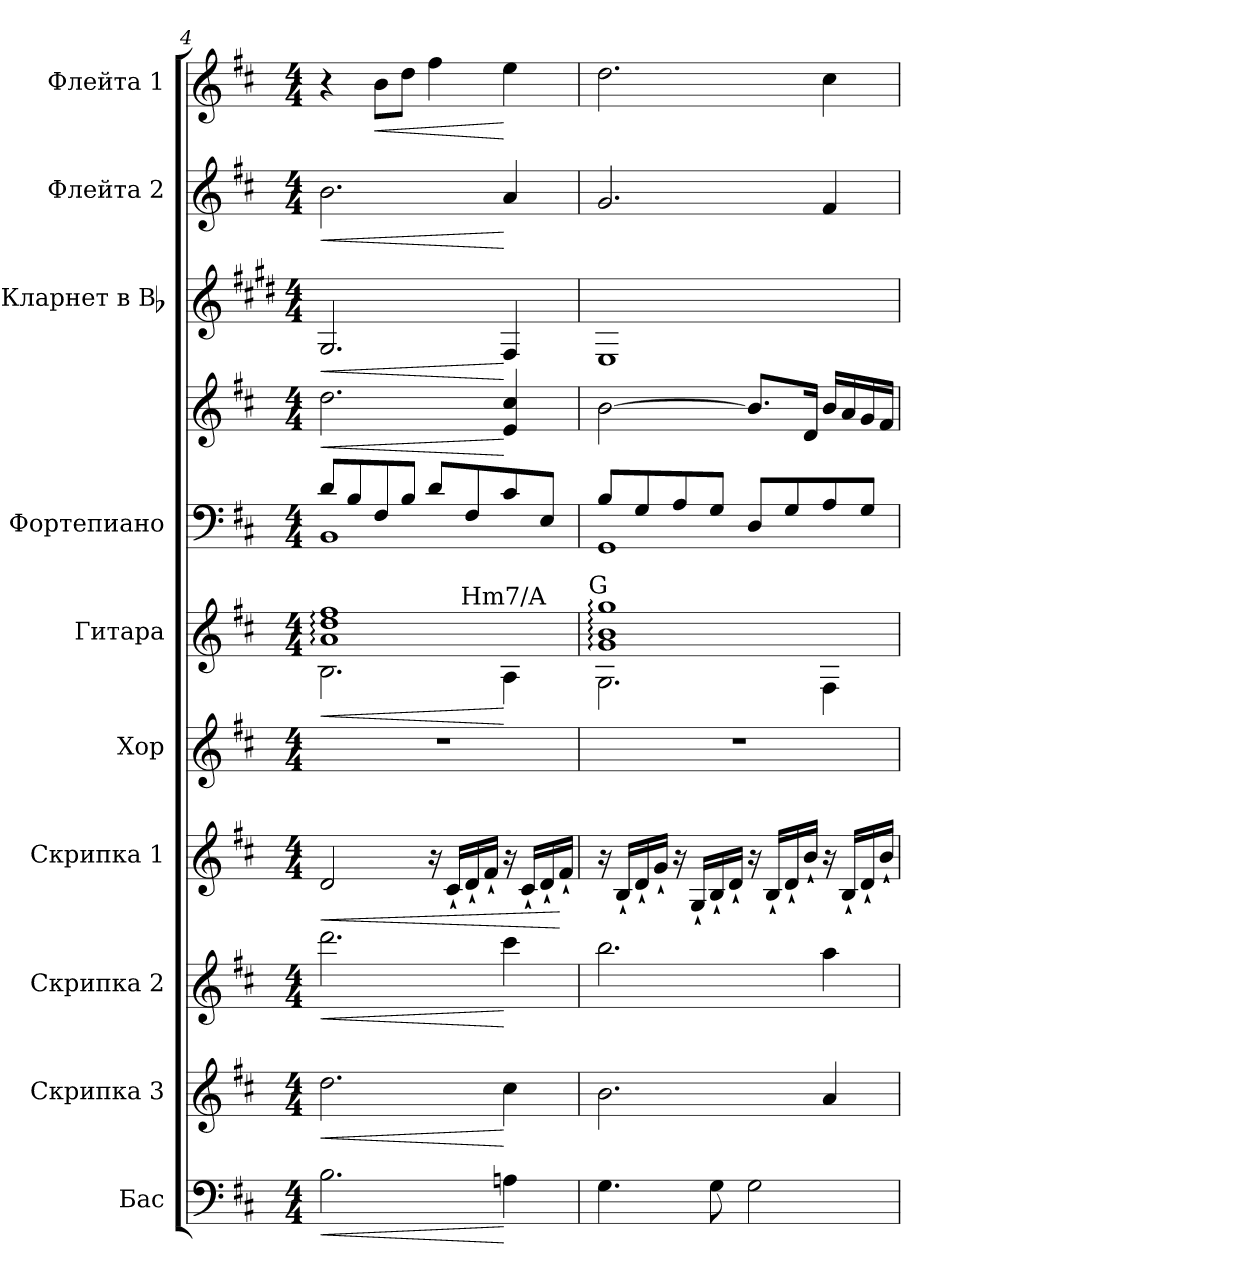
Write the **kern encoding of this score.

**kern	**dynam	**kern	**dynam	**kern	**dynam	**kern	**dynam	**kern	**kern	**dynam	**kern	**kern	**dynam	**kern	**dynam	**kern	**dynam	**kern	**dynam
*part10	*part10	*part9	*part9	*part8	*part8	*part7	*part7	*part6	*part5	*part5	*part4	*part4	*part4	*part3	*part3	*part2	*part2	*part1	*part1
*staff11	*staff11	*staff10	*staff10	*staff9	*staff9	*staff8	*staff8	*staff7	*staff6	*staff6	*staff5	*staff4	*staff4/5	*staff3	*staff3	*staff2	*staff2	*staff1	*staff1
*I"Бас	*	*I"Скрипка 3	*	*I"Скрипка 2	*	*I"Скрипка 1	*	*I"Хор	*I"Гитара	*	*I"Фортепиано	*	*	*I"Кларнет в Bb	*	*I"Флейта 2	*	*I"Флейта 1	*
!!LO:PB:g=z
*clefF4	*	*clefG2	*	*clefG2	*	*clefG2	*	*clefG2	*clefG2	*	*clefF4	*clefG2	*	*clefG2	*	*clefG2	*	*clefG2	*
*ITrd7c12	*	*	*	*	*	*	*	*	*ITrd7c12	*	*	*	*	*ITrd1c2	*	*	*	*	*
*k[f#c#]	*	*k[f#c#]	*	*k[f#c#]	*	*k[f#c#]	*	*k[f#c#]	*k[f#c#]	*	*k[f#c#]	*k[f#c#]	*	*k[f#c#]	*	*k[f#c#]	*	*k[f#c#]	*
*b:	*	*b:	*	*b:	*	*b:	*	*b:	*b:	*	*b:	*b:	*	*b:	*	*b:	*	*b:	*
*M4/4	*	*M4/4	*	*M4/4	*	*M4/4	*	*M4/4	*M4/4	*	*M4/4	*M4/4	*	*M4/4	*	*M4/4	*	*M4/4	*
=4	=4	=4	=4	=4	=4	=4	=4	=4	=4	=4	=4	=4	=4	=4	=4	=4	=4	=4	=4
!	!	!	!	!	!	!	!	!	!LO:TX:a:cj:t=Hm	!	!	!	!	!	!	!	!	!	!
!	!LO:HP:b	!	!LO:HP:b	!	!LO:HP:b	!	!LO:HP:b	!	!	!LO:HP:b	!	!	!LO:HP:b	!	!LO:HP:b	!	!LO:HP:b	!	!
*	*	*	*	*	*	*	*	*	*^	*	*^	*	*	*	*	*	*	*	*
2.BBi\	<	2.ddi\	<	2.dddi\	<	2di/	<	1r	1Ai: 1di: 1f#i:	2.BBi\	<	8di/L	1BBi	2.ddi\	<	2.F#i/	<	2.bi\	<	4r	.
.	.	.	.	.	.	.	.	.	.	.	.	8Bi/	.	.	.	.	.	.	.	.	.
!	!	!	!	!	!	!	!	!	!	!	!	!	!	!	!	!	!	!	!	!	!LO:HP:b
.	.	.	.	.	.	.	.	.	.	.	.	8F#i/	.	.	.	.	.	.	.	8bi\L	<
.	.	.	.	.	.	.	.	.	.	.	.	8Bi/J	.	.	.	.	.	.	.	8ddi\J	.
.	.	.	.	.	.	16r	.	.	.	.	.	8di/L	.	.	.	.	.	.	.	4ff#i\	.
.	.	.	.	.	.	16c#`i/LL	.	.	.	.	.	.	.	.	.	.	.	.	.	.	.
.	.	.	.	.	.	16d`i/	.	.	.	.	.	8F#i/	.	.	.	.	.	.	.	.	.
.	.	.	.	.	.	16f#`i/JJ	.	.	.	.	.	.	.	.	.	.	.	.	.	.	.
!	!	!	!	!	!	!	!	!	!	!LO:TX:a:cj:t=Hm7/A	!	!	!	!	!	!	!	!	!	!	!
4AAni\	[	4cc#i\	[	4ccc#i\	[	16r	.	.	.	4AAi\	[	8c#i/	.	4ei/ 4cc#i	[	4Ei/	[	4ai/	[	4eei\	[
.	.	.	.	.	.	16c#`i/LL	.	.	.	.	.	.	.	.	.	.	.	.	.	.	.
.	.	.	.	.	.	16d`i/	.	.	.	.	.	8Ei/J	.	.	.	.	.	.	.	.	.
.	.	.	.	.	.	16f#`i/JJ	[	.	.	.	.	.	.	.	.	.	.	.	.	.	.
=5	=5	=5	=5	=5	=5	=5	=5	=5	=5	=5	=5	=5	=5	=5	=5	=5	=5	=5	=5	=5	=5
!	!	!	!	!	!	!	!	!	!LO:TX:a:cj:t=G	!	!	!	!	!	!	!	!	!	!	!	!
4.GGi\	.	2.bi\	.	2.bbi\	.	16r	.	1r	1Gi: 1Bi: 1gi:	2.GGi\	.	8Bi/L	1GGi	[>2bi\	.	1Di	.	2.gi/	.	2.ddi\	.
.	.	.	.	.	.	16B`i/LL	.	.	.	.	.	.	.	.	.	.	.	.	.	.	.
.	.	.	.	.	.	16d`i/	.	.	.	.	.	8Gi/	.	.	.	.	.	.	.	.	.
.	.	.	.	.	.	16g`i/JJ	.	.	.	.	.	.	.	.	.	.	.	.	.	.	.
.	.	.	.	.	.	16r	.	.	.	.	.	8Ai/	.	.	.	.	.	.	.	.	.
.	.	.	.	.	.	16G`i/LL	.	.	.	.	.	.	.	.	.	.	.	.	.	.	.
8GGi\	.	.	.	.	.	16B`i/	.	.	.	.	.	8Gi/J	.	.	.	.	.	.	.	.	.
.	.	.	.	.	.	16d`i/JJ	.	.	.	.	.	.	.	.	.	.	.	.	.	.	.
2GGi\	.	.	.	.	.	16r	.	.	.	.	.	8Di/L	.	8.bi/L]	.	.	.	.	.	.	.
.	.	.	.	.	.	16B`i/LL	.	.	.	.	.	.	.	.	.	.	.	.	.	.	.
.	.	.	.	.	.	16d`i/	.	.	.	.	.	8Gi/	.	.	.	.	.	.	.	.	.
.	.	.	.	.	.	16b`i/JJ	.	.	.	.	.	.	.	16di/Jk	.	.	.	.	.	.	.
.	.	4ai/	.	4aai\	.	16r	.	.	.	4FF#i\	.	8Ai/	.	16bi/LL	.	.	.	4f#i/	.	4cc#i\	.
.	.	.	.	.	.	16B`i/LL	.	.	.	.	.	.	.	16ai/	.	.	.	.	.	.	.
.	.	.	.	.	.	16d`i/	.	.	.	.	.	8Gi/J	.	16gi/	.	.	.	.	.	.	.
.	.	.	.	.	.	16b`i/JJ	.	.	.	.	.	.	.	16f#i/JJ	.	.	.	.	.	.	.
*	*	*	*	*	*	*	*	*	*v	*v	*	*	*	*	*	*	*	*	*	*	*
*	*	*	*	*	*	*	*	*	*	*	*v	*v	*	*	*	*	*	*	*	*
=	=	=	=	=	=	=	=	=	=	=	=	=	=	=	=	=	=	=	=
*-	*-	*-	*-	*-	*-	*-	*-	*-	*-	*-	*-	*-	*-	*-	*-	*-	*-	*-	*-
